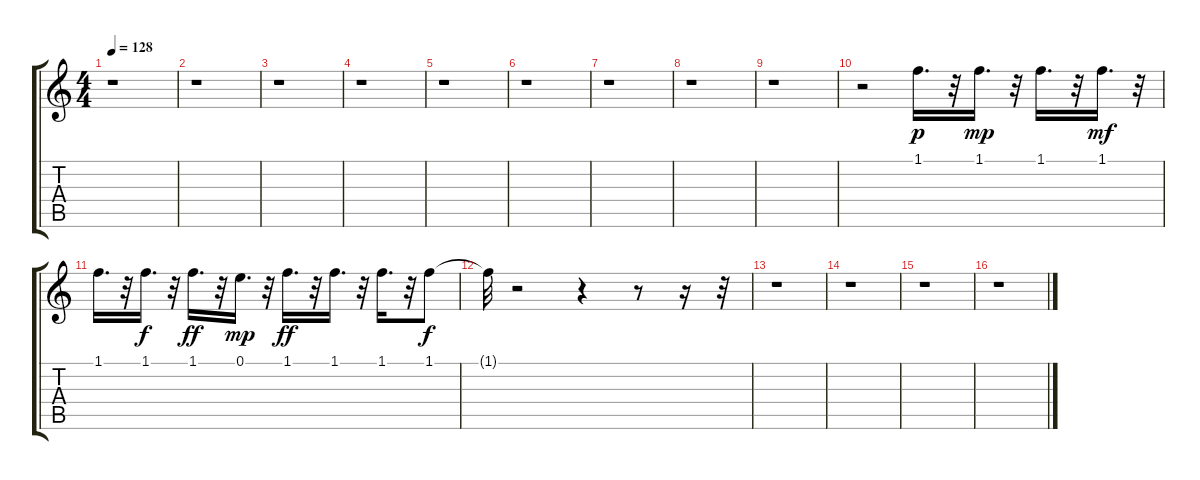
\track "" {instrument overdrivenguitar}
\staff {score tabs}
\tuning (E4 B3 G3 D3 A2 E2) {hide}
\ts (4 4)
\tempo 128
\clef g2
\ks c
r.1{dy p} |
r.1 |
r.1 |
r.1 |
r.1 |
r.1 |
r.1 |
r.1 |
r.1 |
r.2 1.1.16{d} r.32 1.1.16{d dy mp} r.32 1.1.16{d} r.32 1.1.16{d dy mf} r.32 |
1.1.16{d} r.32 1.1.16{d dy f} r.32 1.1.16{d dy ff} r.32 0.1.16{d dy mp} r.32 1.1.16{d dy ff} r.32 1.1.16{d} r.32 1.1.16{d} r.32 1.1.8{dy f} |
1.1{t}.32 r.2 r.4 r.8 r.16 r.32 |
r.1 |
r.1 |
r.1 |
r.1
